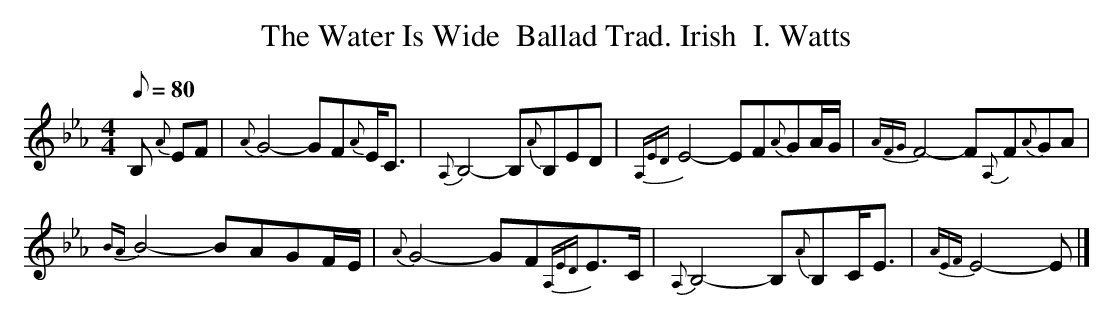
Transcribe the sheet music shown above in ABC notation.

X:1
T:The Water Is Wide  Ballad Trad. Irish  I. Watts
M:4/4
Q:80
K:Eb
B,1
{A}E1F1|{A}G4- G1F1{A}E/2C3/2|{A,}B,4- B,1{A}B,1E1D1|{A,ED}E4- E1F1{A}G1A/2G/2|{AFG}F4- F1{A,}F1{A}G1A1|!
{BA}B4- B1A1G1F/2E/2|{A}G4- G1F1{A,ED}E3/2C/2|{A,}B,4- B,1{A}B,1C/2E3/2|{AEF}E4- E1|]
